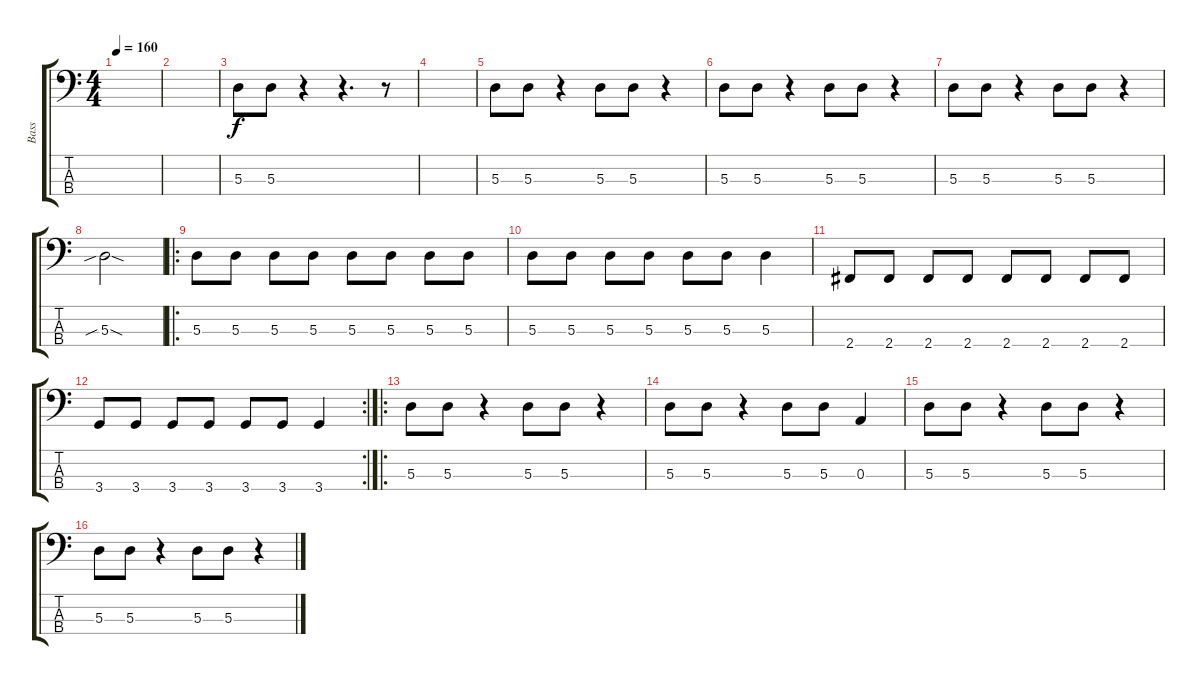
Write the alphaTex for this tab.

\track ("Bass" "Bass") {instrument electricbassfinger}
\staff {score tabs}
\tuning (G2 D2 A1 E1) {hide}
\ts (4 4)
\tempo 160
\clef f4
\ks c
|
|
5.3.8 5.3.8 r.4 r.4{d} r.8 |
|
5.3.8 5.3.8 r.4 5.3.8 5.3.8 r.4 |
5.3.8 5.3.8 r.4 5.3.8 5.3.8 r.4 |
5.3.8 5.3.8 r.4 5.3.8 5.3.8 r.4 |
5.3{sib sod}.2 |
\ro
5.3.8 5.3.8 5.3.8 5.3.8 5.3.8 5.3.8 5.3.8 5.3.8 |
5.3.8 5.3.8 5.3.8 5.3.8 5.3.8 5.3.8 5.3.4 |
2.4.8 2.4.8 2.4.8 2.4.8 2.4.8 2.4.8 2.4.8 2.4.8 |
\rc 2
3.4.8 3.4.8 3.4.8 3.4.8 3.4.8 3.4.8 3.4.4 |
\ro
5.3.8 5.3.8 r.4 5.3.8 5.3.8 r.4 |
5.3.8 5.3.8 r.4 5.3.8 5.3.8 0.3.4 |
5.3.8 5.3.8 r.4 5.3.8 5.3.8 r.4 |
5.3.8 5.3.8 r.4 5.3.8 5.3.8 r.4
